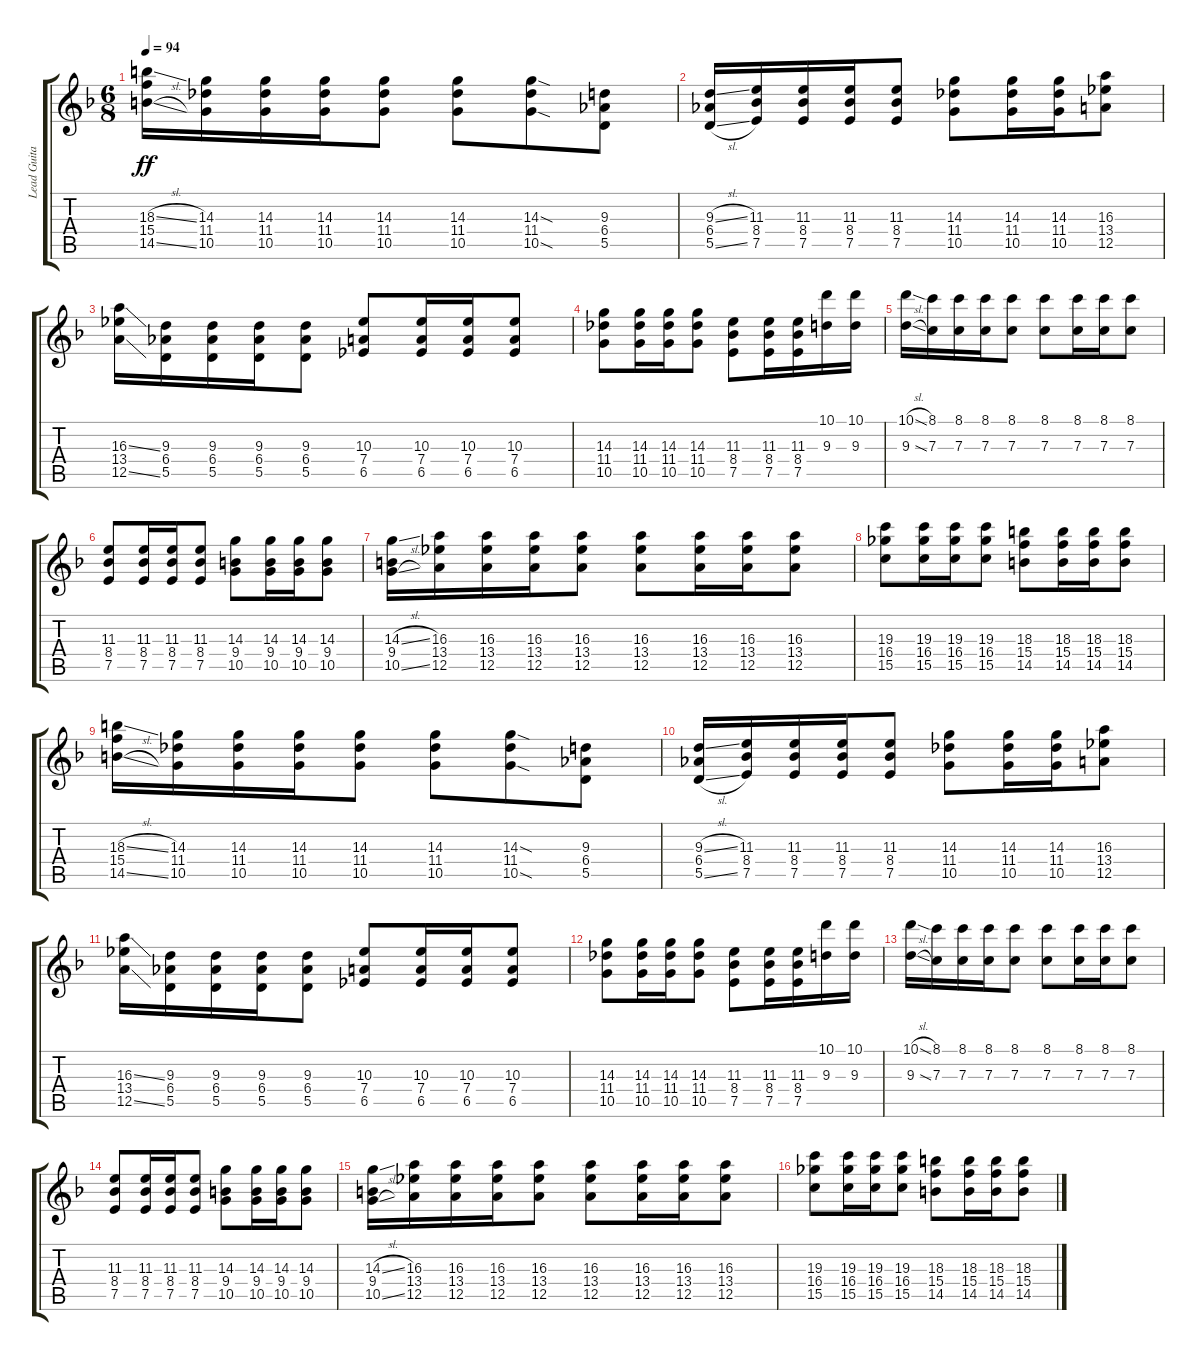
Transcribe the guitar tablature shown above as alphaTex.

\track ("Lead Guitar" "Lead Guita") {instrument distortionguitar}
\staff {score tabs}
\tuning (E4 A3 F3 D3 A2 D2) {hide}
\ts (6 8)
\tempo 94
\clef g2
\ks dminor
(18.3{sl} 15.4 14.5{sl}).16{dy ff} (14.3 11.4 10.5).16 (14.3 11.4 10.5).16 (14.3 11.4 10.5).16 (14.3 11.4 10.5).8 (14.3 11.4 10.5).8 (14.3{sod} 11.4 10.5{sod}).8 (9.3 6.4 5.5).8 |
(9.3{sl} 6.4 5.5{sl}).16 (11.3 8.4 7.5).16 (11.3 8.4 7.5).16 (11.3 8.4 7.5).16 (11.3 8.4 7.5).8 (14.3 11.4 10.5).8 (14.3 11.4 10.5).16 (14.3 11.4 10.5).16 (16.3 13.4 12.5).8 |
(16.3{ss} 13.4 12.5{ss}).16 (9.3 6.4 5.5).16 (9.3 6.4 5.5).16 (9.3 6.4 5.5).16 (9.3 6.4 5.5).8 (10.3 7.4 6.5).8 (10.3 7.4 6.5).16 (10.3 7.4 6.5).16 (10.3 7.4 6.5).8 |
(14.3 11.4 10.5).8 (14.3 11.4 10.5).16 (14.3 11.4 10.5).16 (14.3 11.4 10.5).8 (11.3 8.4 7.5).8 (11.3 8.4 7.5).16 (11.3 8.4 7.5).16 (10.1 9.3).16 (10.1 9.3).16 |
(10.1{sl} 9.3{sl}).16 (8.1 7.3).16 (8.1 7.3).16 (8.1 7.3).16 (8.1 7.3).8 (8.1 7.3).8 (8.1 7.3).16 (8.1 7.3).16 (8.1 7.3).8 |
(11.3 8.4 7.5).8{volume 14 instrument distortionguitar} (11.3 8.4 7.5).16 (11.3 8.4 7.5).16 (11.3 8.4 7.5).8 (14.3 9.4 10.5).8 (14.3 9.4 10.5).16 (14.3 9.4 10.5).16 (14.3 9.4 10.5).8 |
(14.3{sl} 9.4 10.5{sl}).16 (16.3 13.4 12.5).16 (16.3 13.4 12.5).16 (16.3 13.4 12.5).16 (16.3 13.4 12.5).8 (16.3 13.4 12.5).8 (16.3 13.4 12.5).16 (16.3 13.4 12.5).16 (16.3 13.4 12.5).8 |
(19.3 16.4 15.5).8 (19.3 16.4 15.5).16 (19.3 16.4 15.5).16 (19.3 16.4 15.5).8 (18.3 15.4 14.5).8 (18.3 15.4 14.5).16 (18.3 15.4 14.5).16 (18.3 15.4 14.5).8 |
(18.3{sl} 15.4 14.5{sl}).16 (14.3 11.4 10.5).16 (14.3 11.4 10.5).16 (14.3 11.4 10.5).16 (14.3 11.4 10.5).8 (14.3 11.4 10.5).8 (14.3{sod} 11.4 10.5{sod}).8 (9.3 6.4 5.5).8 |
(9.3{sl} 6.4 5.5{sl}).16 (11.3 8.4 7.5).16 (11.3 8.4 7.5).16 (11.3 8.4 7.5).16 (11.3 8.4 7.5).8 (14.3 11.4 10.5).8 (14.3 11.4 10.5).16 (14.3 11.4 10.5).16 (16.3 13.4 12.5).8 |
(16.3{ss} 13.4 12.5{ss}).16 (9.3 6.4 5.5).16 (9.3 6.4 5.5).16 (9.3 6.4 5.5).16 (9.3 6.4 5.5).8 (10.3 7.4 6.5).8 (10.3 7.4 6.5).16 (10.3 7.4 6.5).16 (10.3 7.4 6.5).8 |
(14.3 11.4 10.5).8 (14.3 11.4 10.5).16 (14.3 11.4 10.5).16 (14.3 11.4 10.5).8 (11.3 8.4 7.5).8 (11.3 8.4 7.5).16 (11.3 8.4 7.5).16 (10.1 9.3).16 (10.1 9.3).16 |
(10.1{sl} 9.3{sl}).16 (8.1 7.3).16 (8.1 7.3).16 (8.1 7.3).16 (8.1 7.3).8 (8.1 7.3).8 (8.1 7.3).16 (8.1 7.3).16 (8.1 7.3).8 |
(11.3 8.4 7.5).8{volume 14 instrument distortionguitar} (11.3 8.4 7.5).16 (11.3 8.4 7.5).16 (11.3 8.4 7.5).8 (14.3 9.4 10.5).8 (14.3 9.4 10.5).16 (14.3 9.4 10.5).16 (14.3 9.4 10.5).8 |
(14.3{sl} 9.4 10.5{sl}).16 (16.3 13.4 12.5).16 (16.3 13.4 12.5).16 (16.3 13.4 12.5).16 (16.3 13.4 12.5).8 (16.3 13.4 12.5).8 (16.3 13.4 12.5).16 (16.3 13.4 12.5).16 (16.3 13.4 12.5).8 |
(19.3 16.4 15.5).8 (19.3 16.4 15.5).16 (19.3 16.4 15.5).16 (19.3 16.4 15.5).8 (18.3 15.4 14.5).8 (18.3 15.4 14.5).16 (18.3 15.4 14.5).16 (18.3 15.4 14.5).8
